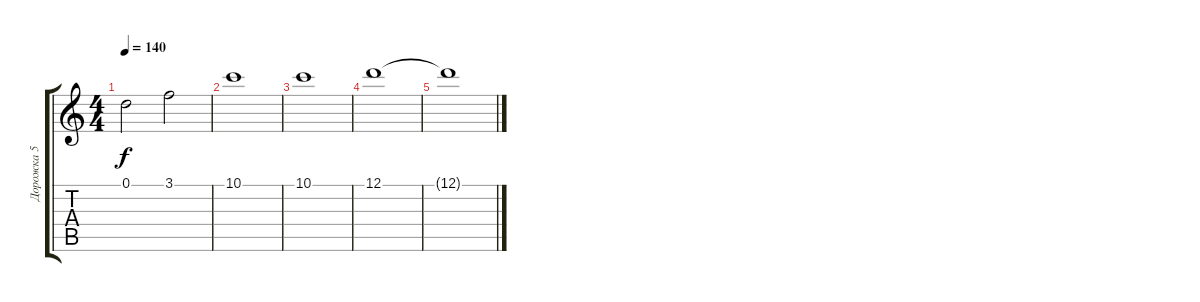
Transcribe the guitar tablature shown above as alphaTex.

\track ("Дорожка 5" "Дорожка 5") {instrument acousticguitarnylon}
\staff {score tabs}
\tuning (D4 A3 F3 C3 G2 D2) {hide}
\ts (4 4)
\tempo 140
\clef g2
\ks c
0.1.2{dy f} 3.1.2 |
10.1.1 |
10.1.1 |
12.1.1 |
12.1{t}.1
